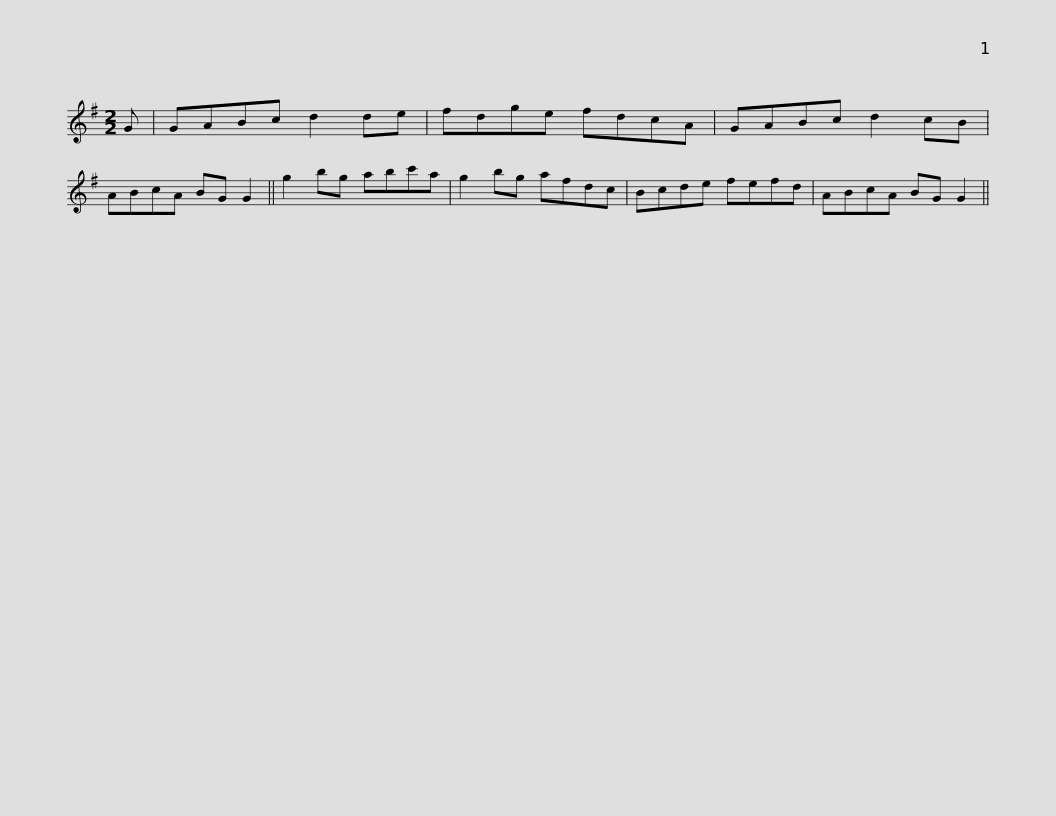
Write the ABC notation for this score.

X:1
L:1/8
M:2/2
I:linebreak $
K:G
V:1 treble
V:1
 G | GABc d2 de | fdge fdcA | GABc d2 cB | ABcA BG G2 || %5
 g2 bg abc'a |$ g2 bg afdc | Bcde fefd | ABcA BG G2 || %9
